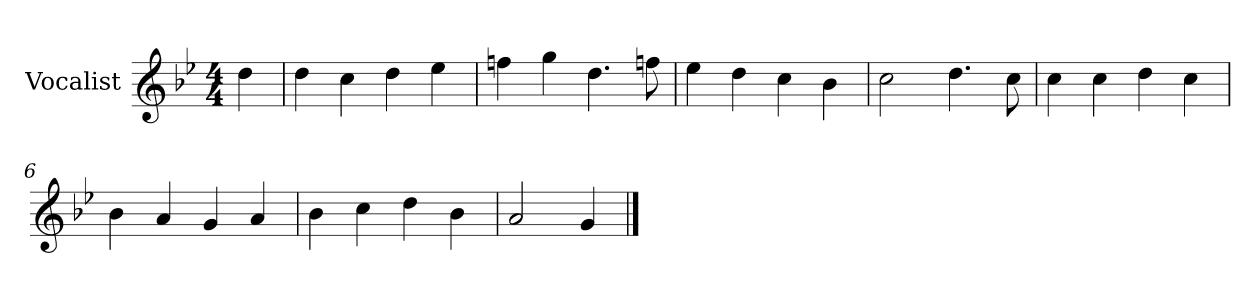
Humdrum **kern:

**kern
*part1
*staff1
*I"Vocalist
*k[b-e-]
*g:
*M4/4
=
4dd
=1
4dd
4cc
4dd
4ee-
=2
4ffn
4gg
4.dd
8ffn
=3
4ee-
4dd
4cc
4b-
=4
2cc
4.dd
8cc
=5
4cc
4cc
4dd
4cc
=6
4b-
4a
4g
4a
=7
4b-
4cc
4dd
4b-
=8
2a
4g
==
*-
